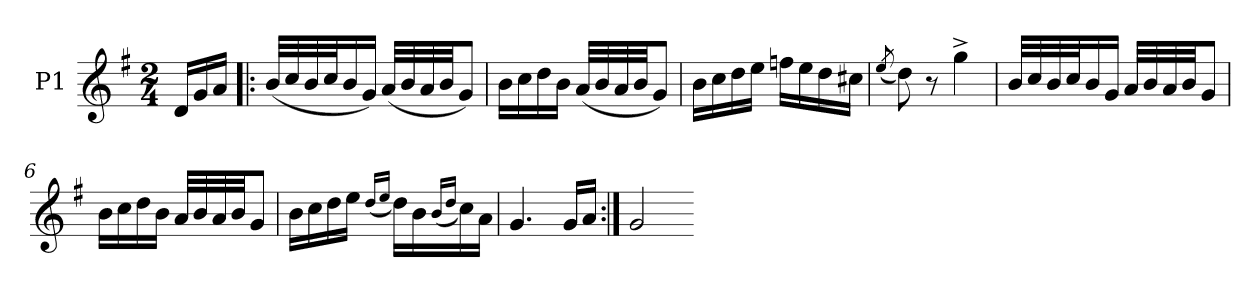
**kern
*part1
*staff1
*I"P1
*clefG2
*k[f#]
*G:
*M2/4
=
16dLL
16g
16aJJ
=1!|:
(32bLLL
32cc
32b
32ccJ
16b
16gJJ)
(32aLLL
32b
32a
32bJJ
8gJ)
=2
16bLL
16cc
16dd
16bJJ
(32aLLL
32b
32a
32bJJ
8gJ)
=3
16bLL
16cc
16dd
16eeJJ
16ffnLL
16ee
16dd
16cc#XJJ
=4
(8qee/
8dd)
8r
4gg^
=5
32bLLL
32cc
32b
32ccJ
16b
16gJJ
32aLLL
32b
32a
32bJJ
8gJ
=6
16bLL
16cc
16dd
16bJJ
32aLLL
32b
32a
32bJJ
8gJ
=7
16bLL
16cc
16dd
16eeJJ
(16qqdd/LL
16qqee/JJ
16ddLL)
16b
(16qqb/LL
16qqdd/JJ
16cc)
16aJJ
=8
4.g
16gLL
16aJJ
=9:|!
2g
=-
*-
